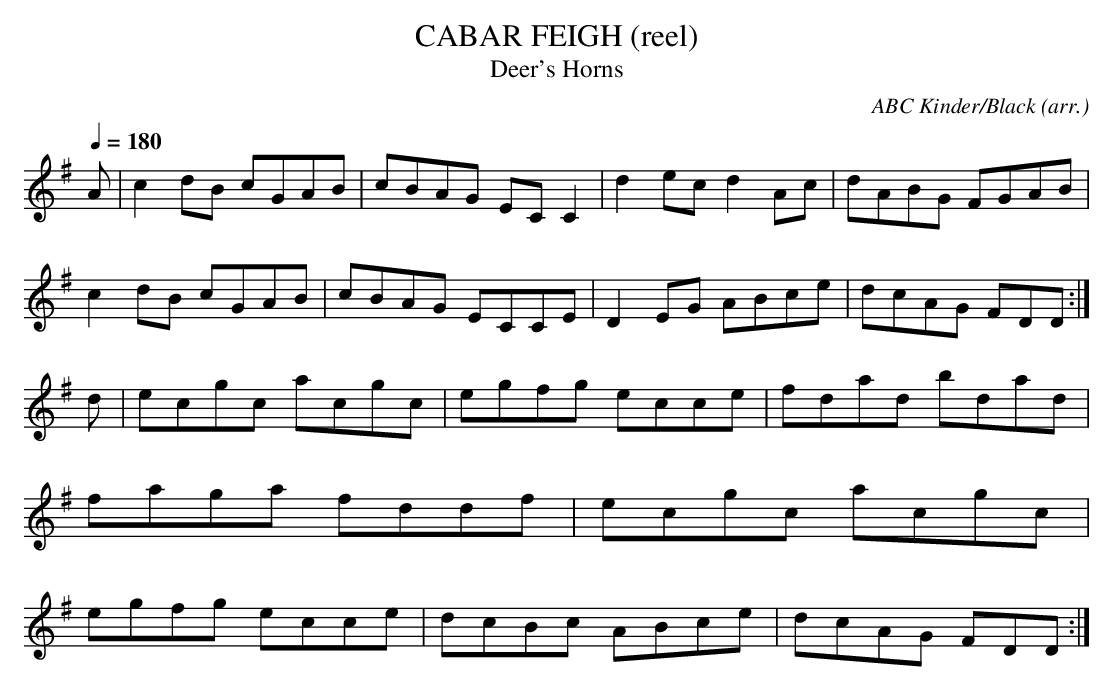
X:1
T:CABAR FEIGH (reel)\
T:Deer's Horns\
C:ABC Kinder/Black (arr.)\
M:4/4\
L:1/8\
Q:1/4=180\
K:Dmix\
A|c2dB cGAB|cBAG ECC2|d2ec d2Ac|dABG FGAB|\
c2dB cGAB|cBAG ECCE|D2EG ABce|dcAG FDD :|\
d|ecgc acgc|egfg ecce|fdad bdad|faga fddf|\
ecgc acgc|egfg ecce|dcBc ABce|dcAG FDD :|\
\
\
\
\
\
